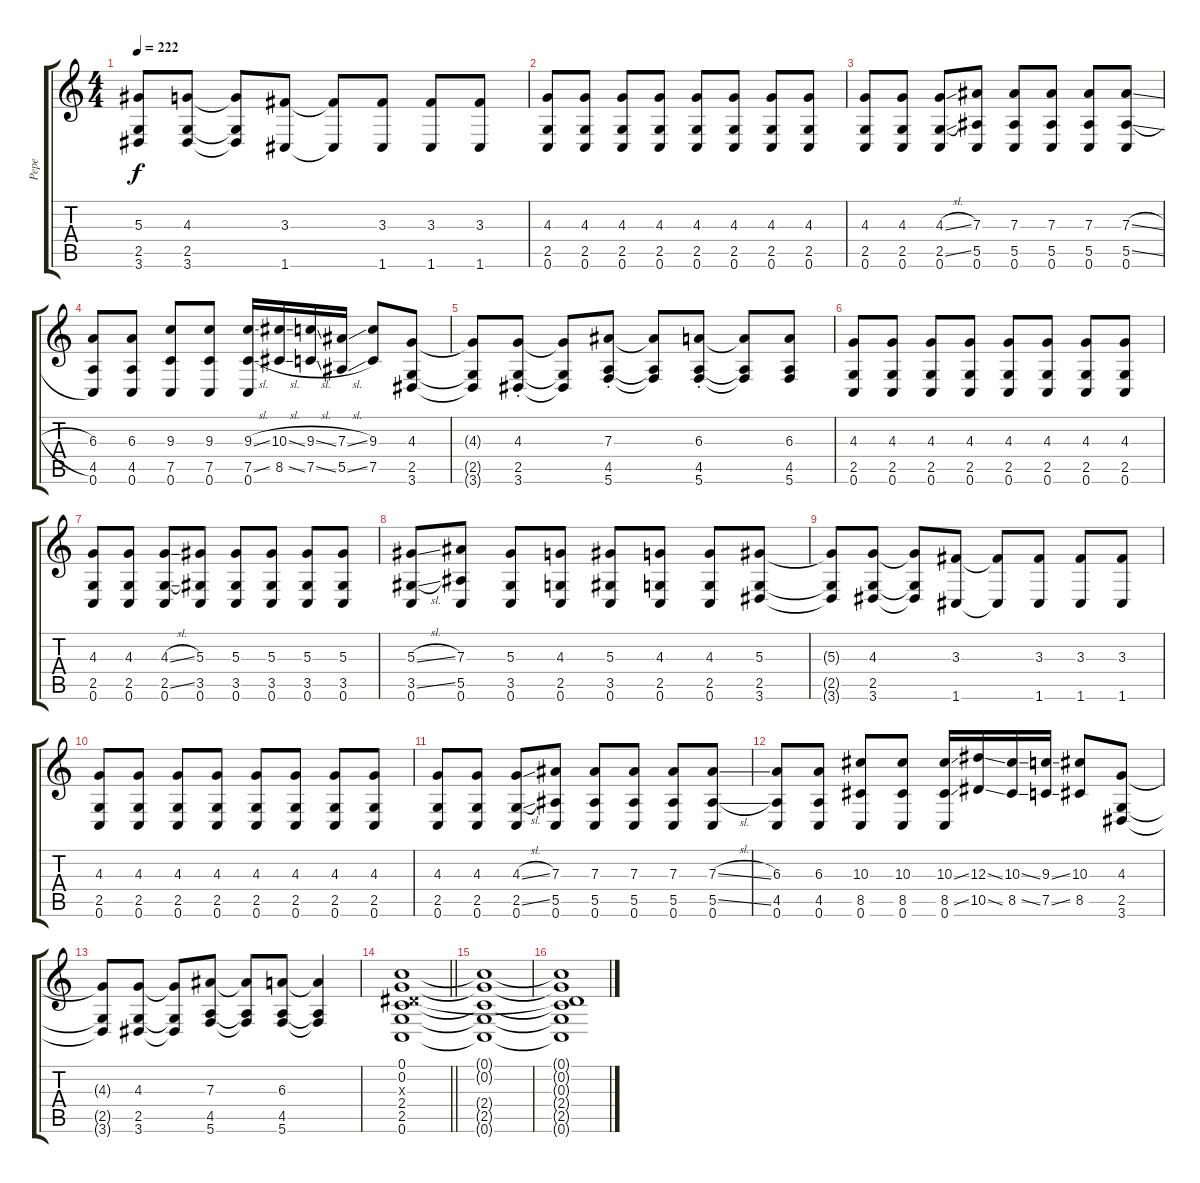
\track ("Pepe" "Pepe") {instrument distortionguitar}
\staff {score tabs}
\tuning (C4 G3 Eb3 Bb2 F2 C2) {hide}
\ts (4 4)
\tempo 222
\clef g2
\ks c
(5.3{t} 2.5{t} 3.6{t}).8{dy f} (4.3 2.5 3.6).8 (4.3{t} 2.5{t} 3.6{t}).8 (3.3 1.6).8 (3.3{t} 1.6{t}).8 (3.3 1.6).8 (3.3 1.6).8 (3.3 1.6).8 |
(4.3 2.5 0.6).8 (4.3 2.5 0.6).8 (4.3 2.5 0.6).8 (4.3 2.5 0.6).8 (4.3 2.5 0.6).8 (4.3 2.5 0.6).8 (4.3 2.5 0.6).8 (4.3 2.5 0.6).8 |
(4.3 2.5 0.6).8 (4.3 2.5 0.6).8 (4.3{sl} 2.5{sl} 0.6).8 (7.3 5.5 0.6).8 (7.3 5.5 0.6).8 (7.3 5.5 0.6).8 (7.3 5.5 0.6).8 (7.3{sl} 5.5{sl} 0.6).8 |
(6.3 4.5 0.6).8 (6.3 4.5 0.6).8 (9.3 7.5 0.6).8 (9.3 7.5 0.6).8 (9.3{sl} 7.5{sl} 0.6).16 (10.3{sl} 8.5{sl}).16 (9.3{sl} 7.5{sl}).16 (7.3{sl} 5.5{sl}).16 (9.3 7.5).8 (4.3 2.5 3.6).8 |
(4.3{t} 2.5{t} 3.6{t}).8 (4.3{st} 2.5{st} 3.6{st}).8 (4.3{t} 2.5{t} 3.6{t}).8 (7.3{st} 4.5{st} 5.6{st}).8 (7.3{t} 4.5{t} 5.6{t}).8 (6.3{st} 4.5{st} 5.6{st}).8 (6.3{t} 4.5{t} 5.6{t}).8 (6.3 4.5 5.6).8 |
(4.3 2.5 0.6).8 (4.3 2.5 0.6).8 (4.3 2.5 0.6).8 (4.3 2.5 0.6).8 (4.3 2.5 0.6).8 (4.3 2.5 0.6).8 (4.3 2.5 0.6).8 (4.3 2.5 0.6).8 |
(4.3 2.5 0.6).8 (4.3 2.5 0.6).8 (4.3{sl} 2.5{sl} 0.6).8 (5.3 3.5 0.6).8 (5.3 3.5 0.6).8 (5.3 3.5 0.6).8 (5.3 3.5 0.6).8 (5.3 3.5 0.6).8 |
(5.3{sl} 3.5{sl} 0.6).8 (7.3 5.5 0.6).8 (5.3 3.5 0.6).8 (4.3 2.5 0.6).8 (5.3 3.5 0.6).8 (4.3 2.5 0.6).8 (4.3 2.5 0.6).8 (5.3 2.5 3.6).8 |
(5.3{t} 2.5{t} 3.6{t}).8 (4.3 2.5 3.6).8 (4.3{t} 2.5{t} 3.6{t}).8 (3.3 1.6).8 (3.3{t} 1.6{t}).8 (3.3 1.6).8 (3.3 1.6).8 (3.3 1.6).8 |
(4.3 2.5 0.6).8 (4.3 2.5 0.6).8 (4.3 2.5 0.6).8 (4.3 2.5 0.6).8 (4.3 2.5 0.6).8 (4.3 2.5 0.6).8 (4.3 2.5 0.6).8 (4.3 2.5 0.6).8 |
(4.3 2.5 0.6).8 (4.3 2.5 0.6).8 (4.3{sl} 2.5{sl} 0.6).8 (7.3 5.5 0.6).8 (7.3 5.5 0.6).8 (7.3 5.5 0.6).8 (7.3 5.5 0.6).8 (7.3{sl} 5.5{sl} 0.6).8 |
(6.3 4.5 0.6).8 (6.3 4.5 0.6).8 (10.3 8.5 0.6).8 (10.3 8.5 0.6).8 (10.3{ss} 8.5{ss} 0.6).16 (12.3{ss} 10.5{ss}).16 (10.3{ss} 8.5{ss}).16 (9.3{ss} 7.5{ss}).16 (10.3 8.5).8 (4.3 2.5 3.6).8 |
(4.3{t} 2.5{t} 3.6{t}).8 (4.3 2.5 3.6).8 (4.3{t} 2.5{t} 3.6{t}).8 (7.3 4.5 5.6).8 (7.3{t} 4.5{t} 5.6{t}).8 (6.3 4.5 5.6).8 (6.3{t} 4.5{t} 5.6{t}).4 |
\barLineRight lightlight
(0.1 0.2 0.3{x} 2.4 2.5 0.6).1 |
(0.1{t} 0.2{t} 2.4{t} 2.5{t} 0.6{t}).1{volume 11} |
(0.1{t} 0.2{t} 0.3{t} 2.4{t} 2.5{t} 0.6{t}).1
